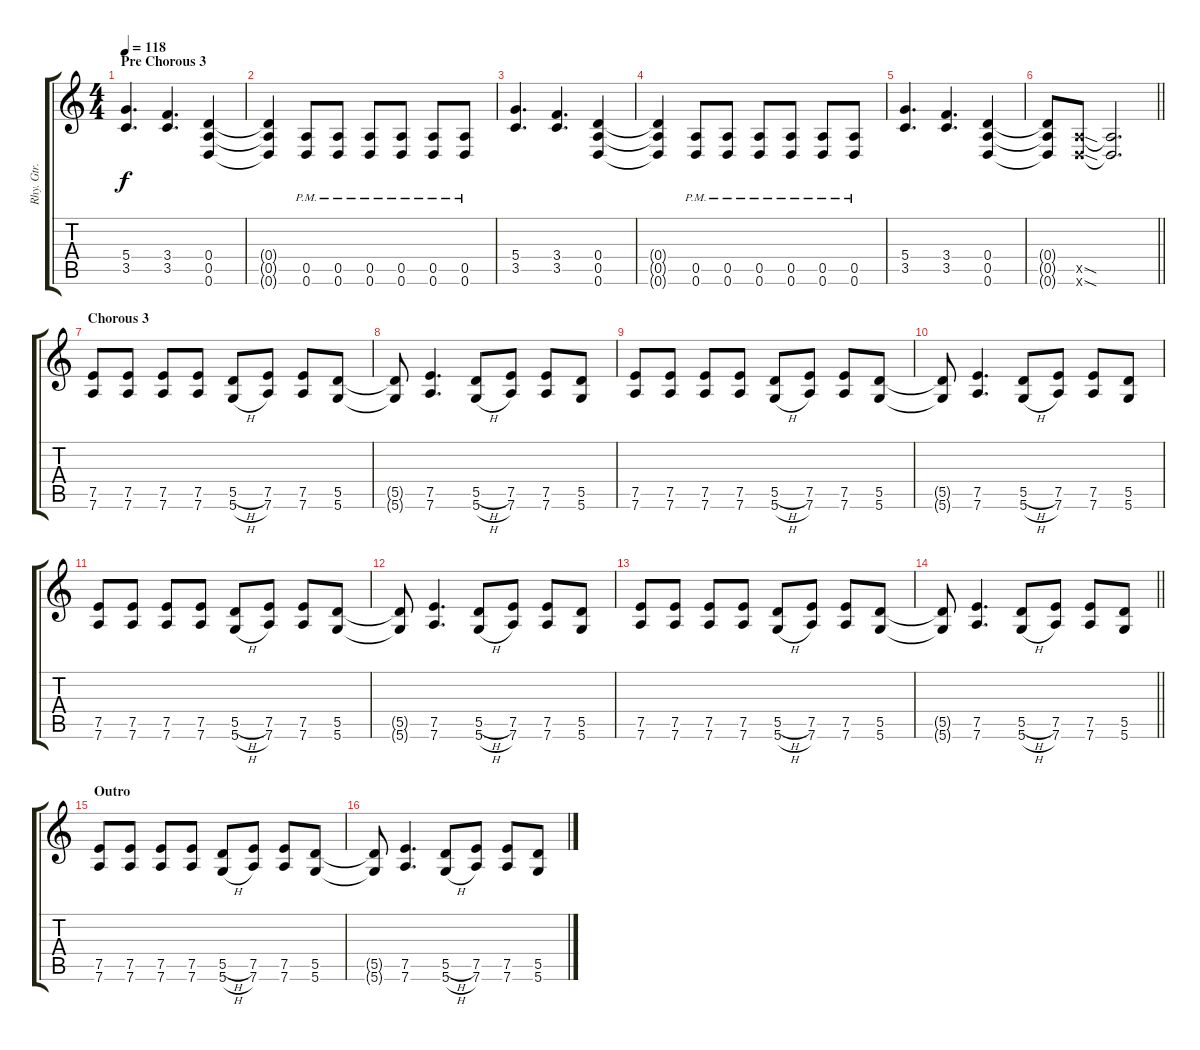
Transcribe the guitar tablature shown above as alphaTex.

\track ("Rhy. Gtr. 2" "Rhy. Gtr. ") {instrument distortionguitar}
\staff {score tabs}
\tuning (E4 B3 G3 D3 A2 D2) {hide}
\ts (4 4)
\section ("" "Pre Chorous 3")
\tempo 118
\clef g2
\ks c
(5.4 3.5).4{d dy f volume 6} (3.4 3.5).4{d} (0.4 0.5 0.6).4 |
(0.4{t} 0.5{t} 0.6{t}).4 (0.5{pm} 0.6{pm}).8 (0.5{pm} 0.6{pm}).8 (0.5{pm} 0.6{pm}).8 (0.5{pm} 0.6{pm}).8 (0.5{pm} 0.6{pm}).8 (0.5{pm} 0.6{pm}).8 |
(5.4 3.5).4{d} (3.4 3.5).4{d} (0.4 0.5 0.6).4 |
(0.4{t} 0.5{t} 0.6{t}).4 (0.5{pm} 0.6{pm}).8 (0.5{pm} 0.6{pm}).8 (0.5{pm} 0.6{pm}).8 (0.5{pm} 0.6{pm}).8 (0.5{pm} 0.6{pm}).8 (0.5{pm} 0.6{pm}).8 |
(5.4 3.5).4{d} (3.4 3.5).4{d} (0.4 0.5 0.6).4 |
\barLineRight lightlight
(0.4{t} 0.5{t} 0.6{t}).8 (0.5{sod x} 0.6{sod x}).8{volume 12} (0.5{t} 0.6{t}).2{d} |
\section ("" "Chorous 3")
(7.5 7.6).8{volume 5} (7.5 7.6).8 (7.5 7.6).8 (7.5 7.6).8 (5.5{h} 5.6{h}).8 (7.5 7.6).8 (7.5 7.6).8 (5.5 5.6).8 |
(5.5{t} 5.6{t}).8 (7.5 7.6).4{d} (5.5{h} 5.6{h}).8 (7.5 7.6).8 (7.5 7.6).8 (5.5 5.6).8 |
(7.5 7.6).8 (7.5 7.6).8 (7.5 7.6).8 (7.5 7.6).8 (5.5{h} 5.6{h}).8 (7.5 7.6).8 (7.5 7.6).8 (5.5 5.6).8 |
(5.5{t} 5.6{t}).8 (7.5 7.6).4{d} (5.5{h} 5.6{h}).8 (7.5 7.6).8 (7.5 7.6).8 (5.5 5.6).8 |
(7.5 7.6).8 (7.5 7.6).8 (7.5 7.6).8 (7.5 7.6).8 (5.5{h} 5.6{h}).8 (7.5 7.6).8 (7.5 7.6).8 (5.5 5.6).8 |
(5.5{t} 5.6{t}).8 (7.5 7.6).4{d} (5.5{h} 5.6{h}).8 (7.5 7.6).8 (7.5 7.6).8 (5.5 5.6).8 |
(7.5 7.6).8 (7.5 7.6).8 (7.5 7.6).8 (7.5 7.6).8 (5.5{h} 5.6{h}).8 (7.5 7.6).8 (7.5 7.6).8 (5.5 5.6).8 |
\barLineRight lightlight
(5.5{t} 5.6{t}).8 (7.5 7.6).4{d} (5.5{h} 5.6{h}).8 (7.5 7.6).8 (7.5 7.6).8 (5.5 5.6).8 |
\section ("" "Outro")
(7.5 7.6).8 (7.5 7.6).8 (7.5 7.6).8 (7.5 7.6).8 (5.5{h} 5.6{h}).8 (7.5 7.6).8 (7.5 7.6).8 (5.5 5.6).8 |
(5.5{t} 5.6{t}).8 (7.5 7.6).4{d} (5.5{h} 5.6{h}).8 (7.5 7.6).8 (7.5 7.6).8 (5.5 5.6).8
